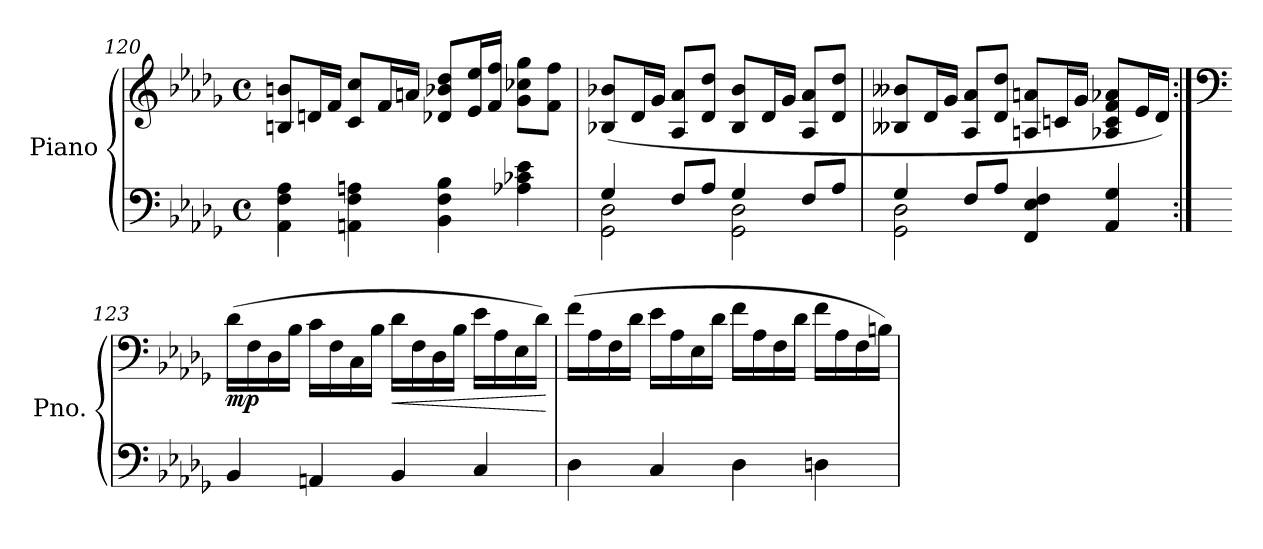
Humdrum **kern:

**kern	**kern	**dynam
*part1	*part1	*part1
*staff2	*staff1	*staff1/2
*I"Piano	*	*
*I'Pno.	*	*
*clefF4	*clefG2	*
*k[b-e-a-d-g-]	*k[b-e-a-d-g-]	*
*M4/4	*M4/4	*
*met(c)	*met(c)	*
=120	=120	=120
4AA-\ 4F\ 4A-\	8Bn/ 8bn/L	.
.	16dn/L	.
.	16f/JJ	.
4AAn\ 4F\ 4An\	8c/ 8cc/L	.
.	16f/L	.
.	16an/JJ	.
4BB-\ 4F\ 4B-\	8d-X/ 8b-X/ 8dd-/L	.
.	16e-/ 16ee-/L	.
.	16f/ 16ff/JJ	.
4A-X\ 4c-X\ 4e-\	8g-\ 8cc-X\ 8gg-\L	.
.	8f\ 8ff\J	.
=121	=121	=121
*^	*	*
4G-/	2GG-\ 2D-\	(>8B-X/ 8b-X/L	.
.	.	16d-/L	.
.	.	16g-/JJ	.
8F/L	.	8A-/ 8a-/L	.
8A-/J	.	8d-/ 8dd-/J	.
4G-/	2GG-\ 2D-\	8B-/ 8b-/L	.
.	.	16d-/L	.
.	.	16g-/JJ	.
8F/L	.	8A-/ 8a-/L	.
8A-/J	.	8d-/ 8dd-/J	.
!!LO:LB:g=z
=122	=122	=122	=122
4G-/	2GG-\ 2D-\	8B--X/ 8b--X/L	.
.	.	16d-/L	.
.	.	16g-/JJ	.
8F/L	.	8A-/ 8a-/L	.
8A-/J	.	8d-/ 8dd-/J	.
4FF/ 4E-/ 4F/	2ryy	8An/ 8an/L	.
.	.	16cn/L	.
.	.	16g-/JJ	.
4AA-/ 4G-/	.	8A-X/ 8c/ 8f/ 8a-X/L	.
.	.	16e-/L	.
.	.	16d-/JJ)	.
*v	*v	*	*
=123:|!	=123:|!	=123:|!
*	*clefF4	*
!	!	!LO:DY:b
4BB-/	(>16d-\LL	mp
.	16F\	.
.	16D-\	.
.	16B-\JJ	.
4AAn/	16c\LL	.
.	16F\	.
.	16C\	.
.	16B-\JJ	.
!	!	!LO:HP:b
4BB-/	16d-\LL	<
.	16F\	.
.	16D-\	.
.	16B-\JJ	.
4C/	16e-\LL	.
.	16A-\	.
.	16E-\	.
.	16d-\JJ)	.
.	.	[
=124	=124	=124
4D-\	(>16f\LL	.
.	16A-\	.
.	16F\	.
.	16d-\JJ	.
4C/	16e-\LL	.
.	16A-\	.
.	16E-\	.
.	16d-\JJ	.
4D-\	16f\LL	.
.	16A-\	.
.	16F\	.
.	16d-\JJ	.
4Dn\	16f\LL	.
.	16A-\	.
.	16F\	.
.	16Bn\JJ)	.
=	=	=
*-	*-	*-
